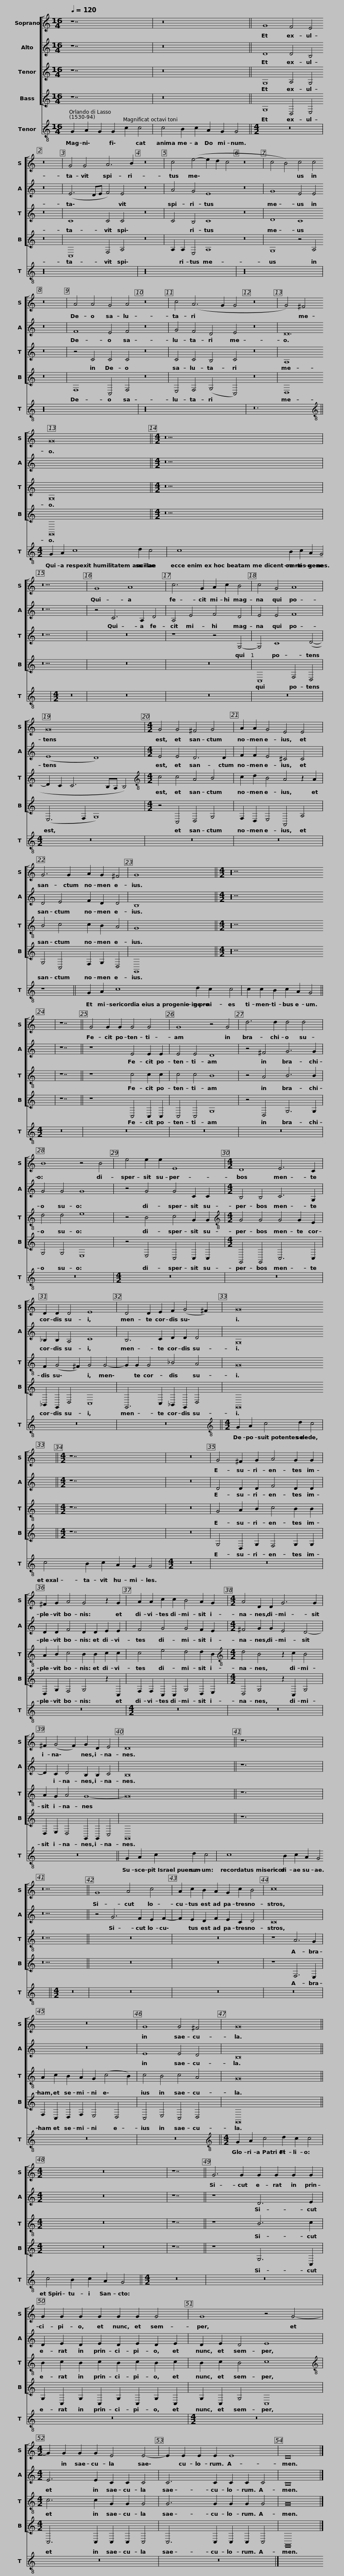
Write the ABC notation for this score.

X:1
%%score [ 1 2 3 4 ] 5
L:1/8
Q:1/4=120
M:16/4
I:linebreak $
K:C
V:1 treble
V:2 treble
V:3 treble
V:4 treble
V:5 treble-8
V:1
 z14 | z16 ||$ G8 F4 E4 z16 | G4 G4 A6 B2 z16 | c4 (e4- e2 d2 c4- z16 | %5
 c4 B4) c4 c4 z16 | A4 A4 G4 A4 z16 |$ c4 (A6 G2 G4- z16 | G4) ^F4 G16 ||$[M:4/2] z18 |$ %10
 z18 |$ G8 A8 | c6 G2 A2 c2 B4 | c4 G4 A8 | G16 |$ %15
[M:4/2] G4 G4 ^F4 G4 | A2 A2 G4 E4 E4 | G6 G2 A2 G2 ^F4 | G8 ||$[M:4/2] z20 | %20
 z14 ||$ G4 G2 G2 G4 G4 | G8 z4 G4 | d6 d2 d4 d4 | B8 z4 B4 | %25
 e4 e2 e2 E8 |$[M:4/2] D8 E6 C2 | D2 D2 D4 E8 | D4 D2 E2 F2 (G4 ^F2) | G16 ||$ %30
[M:4/2] z14 | z16 |$ G4 ^F2 G2 A4 G2 G2 | ^F2 G2 A4 G4 z2 G2 | A2 A2 c2 c2 B4 A2 G2 |$ %35
[M:4/2] A4 D2 D2 G6 G2 | ^F2 (G4 F2) G2 D2 E4 | D16 ||$ z12 | z18 ||$ %40
 G8 A4 c4 | A2 c2 B2 A2 G2 c2 B4 | c16 | z16 | G8 G4 ^F4 |$ %45
 G16 ||$[M:4/2] z16 | z14 ||$ G6 G2 G2 G2 G2 G2 | G2 G2 G2 G2 G2 G2 G4 | %50
 G8 z4 G4- |$[M:4/2] G2 G2 G2 G2 E4 E4- | E2 E2 E2 E2 E8 | D16 |] %54
V:2
 z14 | z16 ||$ D8 D4 B,4 z16 | (E6 DE F4) E4 z16 | A4 G4 E8 z16 | %5
 G8 E4 E4 z16 | F8 E4 F4 z16 |$ G4 F4 D4 E4 z16 | D24 ||$[M:4/2] z18 |$ %10
 z18 |$ z4 C6 A,2 D4 | A,4 E4 F4 D4 | E4 E4 F8 | (E8 D8) |$ %15
[M:4/2] E4 E4 D6 D2 | F2 F2 E4 ^C4 C4 | D4 E4 F2 D2 D4 | B,8 ||$[M:4/2] z20 | %20
 z14 ||$ z8 E4 E2 E2 | E4 E4 D8 | z4 ^F4 G6 G2 | G4 G4 G8 | %25
 z4 G4 G4 C2 C2 |$[M:4/2] B,4 B,4 C6 G,2 | _B,2 B,2 A,4 C8 | B,6 C2 D2 D2 D4 | G,16 ||$ %30
[M:4/2] z14 | z16 |$ D4 D2 D2 F4 D2 D2 | D2 D2 F4 D2 D2 E2 E2 | F4 G4 G4 F2 E2 |$ %35
[M:4/2] ^F4 G2 G2 E4 D4- | D2 C2 D4 B,2 B,2 C4 | B,16 ||$ z12 | z18 ||$ %40
 z4 G6 F2 E2 F2- | F2 E2 D2 F2 E2 C2 D4 | C16 | z16 | E8 E4 D4 |$ %45
 B,16 ||$[M:4/2] z16 | z14 ||$ z8 D6 E2 | D2 E2 D2 E2 D2 E2 D2 E2 | %50
 D2 E2 D4 E8 |$[M:4/2] E6 E2 C2 C2 C4 | C6 C2 C2 C2 C4 | B,16 |] %54
V:3
 z14 | z16 ||$ G,8 A,4 G,4 z16 | C8 C4 C4- z16 | C4 B,4 C8 z16 | %5
 D8 C8 z16 | z4 C4 C4 C4 z16 |$ C4 C4 B,4 C4 z16 | A,8 G,16 ||$[M:4/2] z18 |$ %10
 z18 |$ z16 | z8 z4 G,4- | G,4 C8 (D4- | D2 C2 C6 B,A, B,4) |$ %15
[M:4/2][K:treble-8] c4 c4 A4 B4 | c2 d2 B4 A4 z2 A2 | B4 c4 c2 B2 A4 | G8 ||$[M:4/2] z20 | %20
 z14 ||$ z8 c4 c2 c2 | c4 c4 B8 | z4 A4 B6 B2 | d4 d4 e8 | %25
 z4 B4 c4 G2 G2 |$[M:4/2][K:treble-8] G4 G4 G4 G2 E2 | F2 (G4 ^F2) G4 G4- | G2 G2 G4 _B4 A4 | G16 ||$ %30
[M:4/2] z14 | z16 |$ G4 A2 B2 c4 B2 B2 | A2 B2 c4 B2 B2 c2 c2 | c4 e4 d4 d2 B2 |$ %35
[M:4/2][K:treble-8] d4 B4 z2 c2 B4 | A2 G2 A4 G8- | G16 ||$ z12 | z18 ||$ %40
 z16 | z16 | z8 A6 G2 | A2 c2 B2 A2 G2 (c4 B2) | c4 B4 c4 A4 |$ %45
 G16 ||$[M:4/2] z16 | z14 ||$ z8 B6 c2 | B2 c2 B2 c2 B2 c2 B2 c2 | %50
 B2 c2 B4 c8 |$[M:4/2][K:treble-8] c6 c2 G2 G2 G4 | G6 G2 G2 G2 G4 | G16 |] %54
V:4
 z14 | z16 ||$ G,8 D,4 E,4 z16 | C,8 F,4 A,4- z16 | A,2 A,2 E,4 A,8 z16 | %5
 G,8 z4 A,4 z16 | F,8 C,4 F,4 z16 |$ E,4 F,4 (G,4 C,4) z16 | D,8 G,,16 ||$[M:4/2] z18 |$ %10
 z18 |$ z16 | z16 | C,8 F,4 D,4 | (E,6 F,2 G,8) |$ %15
[M:4/2] z4 C,4 D,4 G,4 | F,2 D,2 E,4 A,,4 A,4 | G,4 C,4 F,2 G,2 D,4 | G,,8 ||$[M:4/2] z20 | %20
 z14 ||$ z8 C,4 C,2 C,2 | C,4 C,4 G,8 | z4 D,4 G,6 G,2 | G,4 G,4 E,8 | %25
 z4 E,4 C,4 C,2 C,2 |$[M:4/2] G,,4 G,,4 C,6 C,2 | _B,,2 G,,2 D,4 C,8 | G,,6 C,2 _B,,2 G,,2 D,4 | G,,16 ||$ %30
[M:4/2] z14 | z16 |$ G,4 D,2 G,2 F,4 G,2 G,2 | D,2 G,2 F,4 G,4 z2 C,2 | F,2 F,2 C,2 C,2 G,4 D,2 E,2 |$ %35
[M:4/2] D,4 G,4 z2 C,2 G,4 | D,2 E,2 D,4 G,,2 G,,2 C,4 | G,,16 ||$ z12 | z18 ||$ %40
 z16 | z16 | z8 F,6 E,2 | F,2 C,2 D,2 F,2 E,4 D,4 | C,4 E,4 C,4 D,4 |$ %45
 G,,16 ||$[M:4/2] z16 | z14 ||$ z8 G,6 C,2 | G,2 C,2 G,2 C,2 G,2 C,2 G,2 C,2 | %50
 G,2 C,2 G,4 C,8 |$[M:4/2] C,6 C,2 C,2 C,2 C,4 | C,6 C,2 C,2 C,2 C,4 | G,,16 |] %54
V:5
 G2 A2 G2 G2 c2 c4 | c4 B2 c2 A2 G2 G4 ||$[M:4/2] z16 | z32 | z32 | %5
 z32 | z32 |$ z32 | z24 ||$[M:4/2][K:treble-8] G2 A2 c8 d2 c4 |$ %10
 c8 B2 c2 A2 G4 |$[M:4/2] z16 | z16 | z16 | z16 |$ %15
[M:4/2] z16 | z16 | z16 | z8 ||$ G2 A2 c8 d2 c2 c4 | %20
 c2 c2 B2 c2 A2 G4 ||$[M:4/2] z16 | z16 | z16 | z16 | %25
 z16 |$[M:4/2] z16 | z16 | z16 | z16 ||$ %30
[M:4/2][K:treble-8] G2 A2 c4 d2 c4 | c4 B2 c2 A2 G2 G4 |$[M:4/2] z16 | z16 | z16 |$ %35
[M:4/2] z16 | z16 | z16 ||$ G2 A2 c2 d2 c4 | c8 B2 c2 A2 G4 ||$ %40
[M:4/2] z16 | z16 | z16 | z16 | z16 |$ %45
 z16 ||$[M:4/2][K:treble-8] G2 A2 c4 d2 c2 c4 | c4 B2 c2 A2 G4 ||$[M:4/2] z16 | z16 | %50
 z16 |$[M:4/2] z16 | z16 | z16 |] %54
